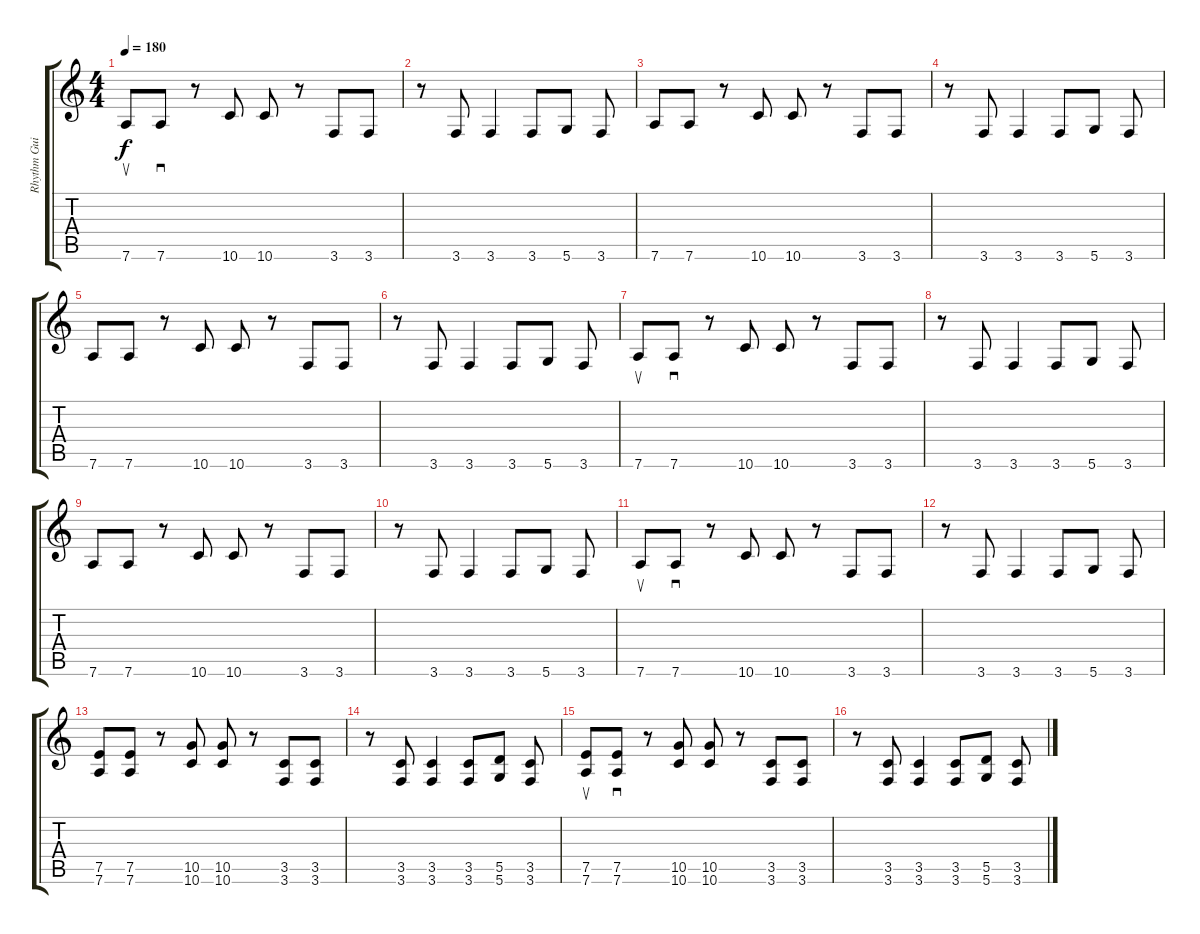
\track ("Rhythm Guitar(Max)" "Rhythm Gui") {instrument overdrivenguitar}
\staff {score tabs}
\tuning (E4 B3 G3 D3 A2 D2) {hide}
\ts (4 4)
\tempo 180
\clef g2
\ks c
7.6.8{su dy f} 7.6.8{sd} r.8 10.6.8 10.6.8 r.8 3.6.8 3.6.8 |
r.8 3.6.8 3.6.4 3.6.8 5.6.8 3.6.8 |
7.6.8 7.6.8 r.8 10.6.8 10.6.8 r.8 3.6.8 3.6.8 |
r.8 3.6.8 3.6.4 3.6.8 5.6.8 3.6.8 |
7.6.8 7.6.8 r.8 10.6.8 10.6.8 r.8 3.6.8 3.6.8 |
r.8 3.6.8 3.6.4 3.6.8 5.6.8 3.6.8 |
7.6.8{su} 7.6.8{sd} r.8 10.6.8 10.6.8 r.8 3.6.8 3.6.8 |
r.8 3.6.8 3.6.4 3.6.8 5.6.8 3.6.8 |
7.6.8 7.6.8 r.8 10.6.8 10.6.8 r.8 3.6.8 3.6.8 |
r.8 3.6.8 3.6.4 3.6.8 5.6.8 3.6.8 |
7.6.8{su} 7.6.8{sd} r.8 10.6.8 10.6.8 r.8 3.6.8 3.6.8 |
r.8 3.6.8 3.6.4 3.6.8 5.6.8 3.6.8 |
(7.5 7.6).8 (7.5 7.6).8 r.8 (10.5 10.6).8 (10.5 10.6).8 r.8 (3.5 3.6).8 (3.5 3.6).8 |
r.8 (3.5 3.6).8 (3.5 3.6).4 (3.5 3.6).8 (5.5 5.6).8 (3.5 3.6).8 |
(7.5 7.6).8{su} (7.5 7.6).8{sd} r.8 (10.5 10.6).8 (10.5 10.6).8 r.8 (3.5 3.6).8 (3.5 3.6).8 |
r.8 (3.5 3.6).8 (3.5 3.6).4 (3.5 3.6).8 (5.5 5.6).8 (3.5 3.6).8
